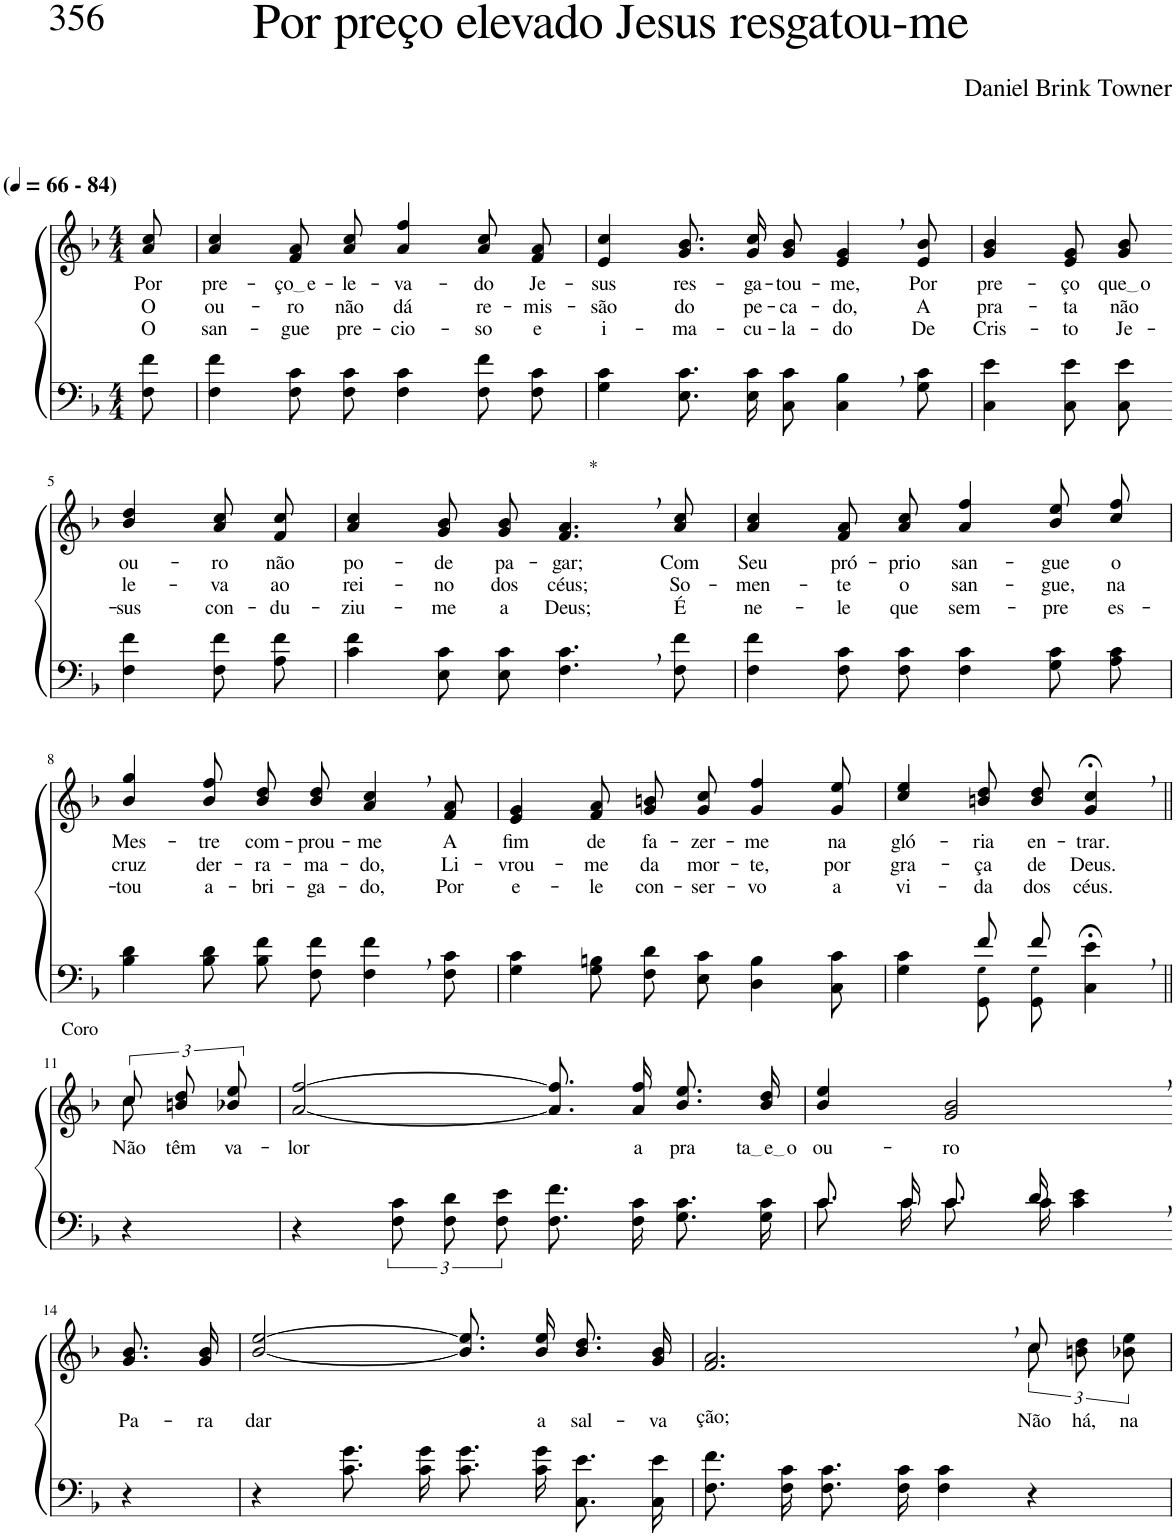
**kern	**kern	**text	**text	**text
*part2	*part1	*part1	*part1	*part1
*staff2	*staff1	*staff1	*staff1	*staff1
*I"Parte III e IV	*I"Parte I e II	*	*	*
*clefF4	*clefG2	*	*	*
*Trd2c3	*Trd2c3	*	*	*
*k[b-]	*k[b-]	*	*	*
*M4/4	*M4/4	*	*	*
*MM66	*MM66	*	*	*
=1	=1	=1	=1	=1
!	!LO:TX:a:B:t=(	!	!	!
!	!LO:TX:a:B:t=- 84)	!	!	!
!	!	!LO:LY:b	!LO:LY:b	!LO:LY:b
8F\ 8f\	8a/ 8cc/	Por	O	O
=2	=2	=2	=2	=2
!	!	!LO:LY:b	!LO:LY:b	!LO:LY:b
4F\ 4f\	4a/ 4cc/	pre-	ou-	san-
!	!	!LO:LY:b	!LO:LY:b	!LO:LY:b
8F\ 8c\L	8f/ 8a/L	ço e	-ro	-gue
!	!	!LO:LY:b	!LO:LY:b	!LO:LY:b
8F\ 8c\J	8a/ 8cc/J	-le-	não	pre-
!	!	!LO:LY:b	!LO:LY:b	!LO:LY:b
4F\ 4c\	4a/ 4ff/	-va-	dá	-cio-
!	!	!LO:LY:b	!LO:LY:b	!LO:LY:b
8F\ 8f\L	8a/ 8cc/L	-do	re-	-so
!	!	!LO:LY:b	!LO:LY:b	!LO:LY:b
8F\ 8c\J	8f/ 8a/J	Je-	-mis-	e
=3	=3	=3	=3	=3
!	!	!LO:LY:b	!LO:LY:b	!LO:LY:b
4G\ 4c\	4e/ 4cc/	-sus	-são	i-
!	!	!LO:LY:b	!LO:LY:b	!LO:LY:b
8.E\ 8.c\L	8.g/ 8.b-/L	res-	do	-ma-
!	!	!LO:LY:b	!LO:LY:b	!LO:LY:b
16E\ 16c\Jk	16g/ 16cc/Jk	-ga-	pe-	-cu-
!	!	!LO:LY:b	!LO:LY:b	!LO:LY:b
8C\ 8c\	8g/ 8b-/	-tou-	-ca-	-la-
!	!	!LO:LY:b	!LO:LY:b	!LO:LY:b
4C\, 4B-\,	4e/, 4g/,	-me,	-do,	-do
!	!	!LO:LY:b	!LO:LY:b	!LO:LY:b
8G\ 8c\	8e/ 8b-/	Por	A	De
=4	=4	=4	=4	=4
!	!	!LO:LY:b	!LO:LY:b	!LO:LY:b
4C\ 4e\	4g/ 4b-/	pre-	pra-	Cris-
!	!	!LO:LY:b	!LO:LY:b	!LO:LY:b
8C\ 8e\L	8e/ 8g/L	-ço	-ta	-to
!	!	!LO:LY:b	!LO:LY:b	!LO:LY:b
8C\ 8e\J	8g/ 8b-/J	que o	não	Je-
!!LO:LB:g=z
=5-	=5-	=5-	=5-	=5-
!	!	!LO:LY:b	!LO:LY:b	!LO:LY:b
4F\ 4f\	4b-/ 4dd/	ou-	le-	-sus
!	!	!LO:LY:b	!LO:LY:b	!LO:LY:b
8F\ 8f\L	8a\ 8cc\L	-ro	-va	con-
!	!	!LO:LY:b	!LO:LY:b	!LO:LY:b
8A\ 8f\J	8f\ 8cc\J	não	ao	-du-
=6	=6	=6	=6	=6
!	!	!LO:LY:b	!LO:LY:b	!LO:LY:b
4c\ 4f\	4a/ 4cc/	po-	rei-	-ziu-
!	!	!LO:LY:b	!LO:LY:b	!LO:LY:b
8E\ 8c\L	8g/ 8b-/L	-de	-no	-me
!	!	!LO:LY:b	!LO:LY:b	!LO:LY:b
8E\ 8c\J	8g/ 8b-/J	pa-	dos	a
!	!LO:TX:a:t=*	!	!	!
!	!	!LO:LY:b	!LO:LY:b	!LO:LY:b
4.F\, 4.c\,	4.f/, 4.a/,	-gar;	céus;	Deus;
!	!	!LO:LY:b	!LO:LY:b	!LO:LY:b
8F\ 8f\	8a/ 8cc/	Com	So-	É
=7	=7	=7	=7	=7
!	!	!LO:LY:b	!LO:LY:b	!LO:LY:b
4F\ 4f\	4a/ 4cc/	Seu	-men-	ne-
!	!	!LO:LY:b	!LO:LY:b	!LO:LY:b
8F\ 8c\L	8f/ 8a/L	pró-	-te	-le
!	!	!LO:LY:b	!LO:LY:b	!LO:LY:b
8F\ 8c\J	8a/ 8cc/J	-prio	o	que
!	!	!LO:LY:b	!LO:LY:b	!LO:LY:b
4F\ 4c\	4a/ 4ff/	san-	san-	sem-
!	!	!LO:LY:b	!LO:LY:b	!LO:LY:b
8G\ 8c\L	8b-\ 8ee\L	-gue	-gue,	-pre
!	!	!LO:LY:b	!LO:LY:b	!LO:LY:b
8A\ 8c\J	8cc\ 8ff\J	o	na	es-
!!LO:LB:g=z
=8	=8	=8	=8	=8
!	!	!LO:LY:b	!LO:LY:b	!LO:LY:b
4B-\ 4d\	4b-/ 4gg/	Mes-	cruz	-tou
!	!	!LO:LY:b	!LO:LY:b	!LO:LY:b
8B-\ 8d\L	8b-\ 8ff\L	-tre	der-	a-
!	!	!LO:LY:b	!LO:LY:b	!LO:LY:b
8B-\ 8f\J	8b-\ 8dd\J	com-	-ra-	-bri-
!	!	!LO:LY:b	!LO:LY:b	!LO:LY:b
8F\ 8f\	8b-/ 8dd/	-prou-	-ma-	-ga-
!	!	!LO:LY:b	!LO:LY:b	!LO:LY:b
4F\, 4f\,	4a/, 4cc/,	-me	-do,	-do,
!	!	!LO:LY:b	!LO:LY:b	!LO:LY:b
8F\ 8c\	8f/ 8a/	A	Li-	Por
=9	=9	=9	=9	=9
!	!	!LO:LY:b	!LO:LY:b	!LO:LY:b
4G\ 4c\	4e/ 4g/	fim	-vrou-	e-
!	!	!LO:LY:b	!LO:LY:b	!LO:LY:b
8G\ 8Bn\L	8f/ 8a/L	de	-me	-le
!	!	!LO:LY:b	!LO:LY:b	!LO:LY:b
8F\ 8d\J	8g/ 8bn/J	fa-	da	con-
!	!	!LO:LY:b	!LO:LY:b	!LO:LY:b
8E\ 8c\	8g/ 8cc/	-zer-	mor-	-ser-
!	!	!LO:LY:b	!LO:LY:b	!LO:LY:b
4D\ 4B\	4g/ 4ff/	-me	-te,	-vo
!	!	!LO:LY:b	!LO:LY:b	!LO:LY:b
8C\ 8c\	8g/ 8ee/	na	por	a
=10	=10	=10	=10	=10
*^	*	*	*	*
!	!	!	!LO:LY:b	!LO:LY:b	!LO:LY:b
4G\ 4c\	4ryy	4cc/ 4ee/	gló-	gra-	vi-
!	!	!	!LO:LY:b	!LO:LY:b	!LO:LY:b
8f/L	8GG/ 8G!/L	8bn\ 8dd\L	-ria	-ça	-da
!	!	!	!LO:LY:b	!LO:LY:b	!LO:LY:b
8f/J	8GG/ 8G!/J	8b\ 8dd\J	en-	de	dos
!	!	!	!LO:LY:b	!LO:LY:b	!LO:LY:b
4C\;<, 4e\;<,	4ryy	4g/;<, 4cc/;<,	-trar.	Deus.	céus.
!!LO:LB:g=z
=11||	=11||	=11||	=11||	=11||	=11||
*	*	*^	*	*	*
!	!	!LO:TX:a:t=Coro	!	!	!	!
!	!	!	!	!LO:LY:b	!	!
*v	*v	*	*	*	*	*
4r	12cc\L	8cc\	Não	.	.
!	!	!	!LO:LY:b	!	!
.	12bn\ 12dd\	.	têm	.	.
.	.	8ryy	.	.	.
!	!	!	!LO:LY:b	!	!
.	12b-X\ 12ee\J	.	va-	.	.
*	*v	*v	*	*	*
=12	=12	=12	=12	=12
!	!	!LO:LY:b	!	!
4r	[2a/ [2ff/	-lor	.	.
12F\ 12c\L	.	.	.	.
12F\ 12d\	.	.	.	.
12F\ 12e\J	.	.	.	.
8.F\ 8.f\L	8.a]\ 8.ff]\L	.	.	.
!	!	!LO:LY:b	!	!
16F\ 16c\Jk	16a\ 16ff\Jk	a	.	.
!	!	!LO:LY:b	!	!
8.G\ 8.c\L	8.b-\ 8.ee\L	pra	.	.
!	!	!LO:LY:b	!	!
16G\ 16c\Jk	16b-\ 16dd\Jk	ta e o	.	.
=13	=13	=13	=13	=13
*^	*	*	*	*
!	!	!	!LO:LY:b	!	!
8.c\L	8.c/L	4b-/ 4ee/	ou-	.	.
16c\Jk	16c/Jk	.	.	.	.
!	!	!	!LO:LY:b	!	!
8.c\L	8.c/L	2g/, 2b-/,	-ro	.	.
16c\Jk	16d/Jk	.	.	.	.
4c\, 4e\,	4ryy	.	.	.	.
!!LO:LB:g=z
=14-	=14-	=14-	=14-	=14-	=14-
!	!	!	!LO:LY:b	!	!
*v	*v	*	*	*	*
4r	8.g/ 8.b-/L	Pa-	.	.
!	!	!LO:LY:b	!	!
.	16g/ 16b-/Jk	-ra	.	.
=15	=15	=15	=15	=15
!	!	!LO:LY:b	!	!
4r	[2b-/ [2ee/	dar	.	.
8.c\ 8.g\L	.	.	.	.
16c\ 16g\Jk	.	.	.	.
8.c\ 8.g\L	8.b-]\ 8.ee]\L	.	.	.
!	!	!LO:LY:b	!	!
16c\ 16g\Jk	16b-\ 16ee\Jk	a	.	.
!	!	!LO:LY:b	!	!
8.C\ 8.e\L	8.b-\ 8.dd\L	sal-	.	.
!	!	!LO:LY:b	!	!
16C\ 16e\Jk	16g\ 16b-\Jk	-va	.	.
=16	=16	=16	=16	=16
*	*^	*	*	*
!	!LO:TX:b:t=ção;	!	!	!	!
8.F\ 8.f\L	2.f/, 2.a/,	8ryy	.	.	.
*	*v	*v	*	*	*
16F\ 16c\Jk	.	.	.	.
8.F\ 8.c\L	.	.	.	.
16F\ 16c\Jk	.	.	.	.
4F\ 4c\	.	.	.	.
*	*^	*	*	*
.	.	12.ryy	.	.	.
!	!	!	!LO:LY:b	!	!
4r	12cc\L	12cc\	Não	.	.
!	!	!	!LO:LY:b	!	!
.	12bn\ 12dd\	24ryy	há,	.	.
.	.	8ryy	.	.	.
!	!	!	!LO:LY:b	!	!
.	12b-X\ 12ee\J	.	na	.	.
*	*v	*v	*	*	*
=	=	=	=	=
*-	*-	*-	*-	*-
